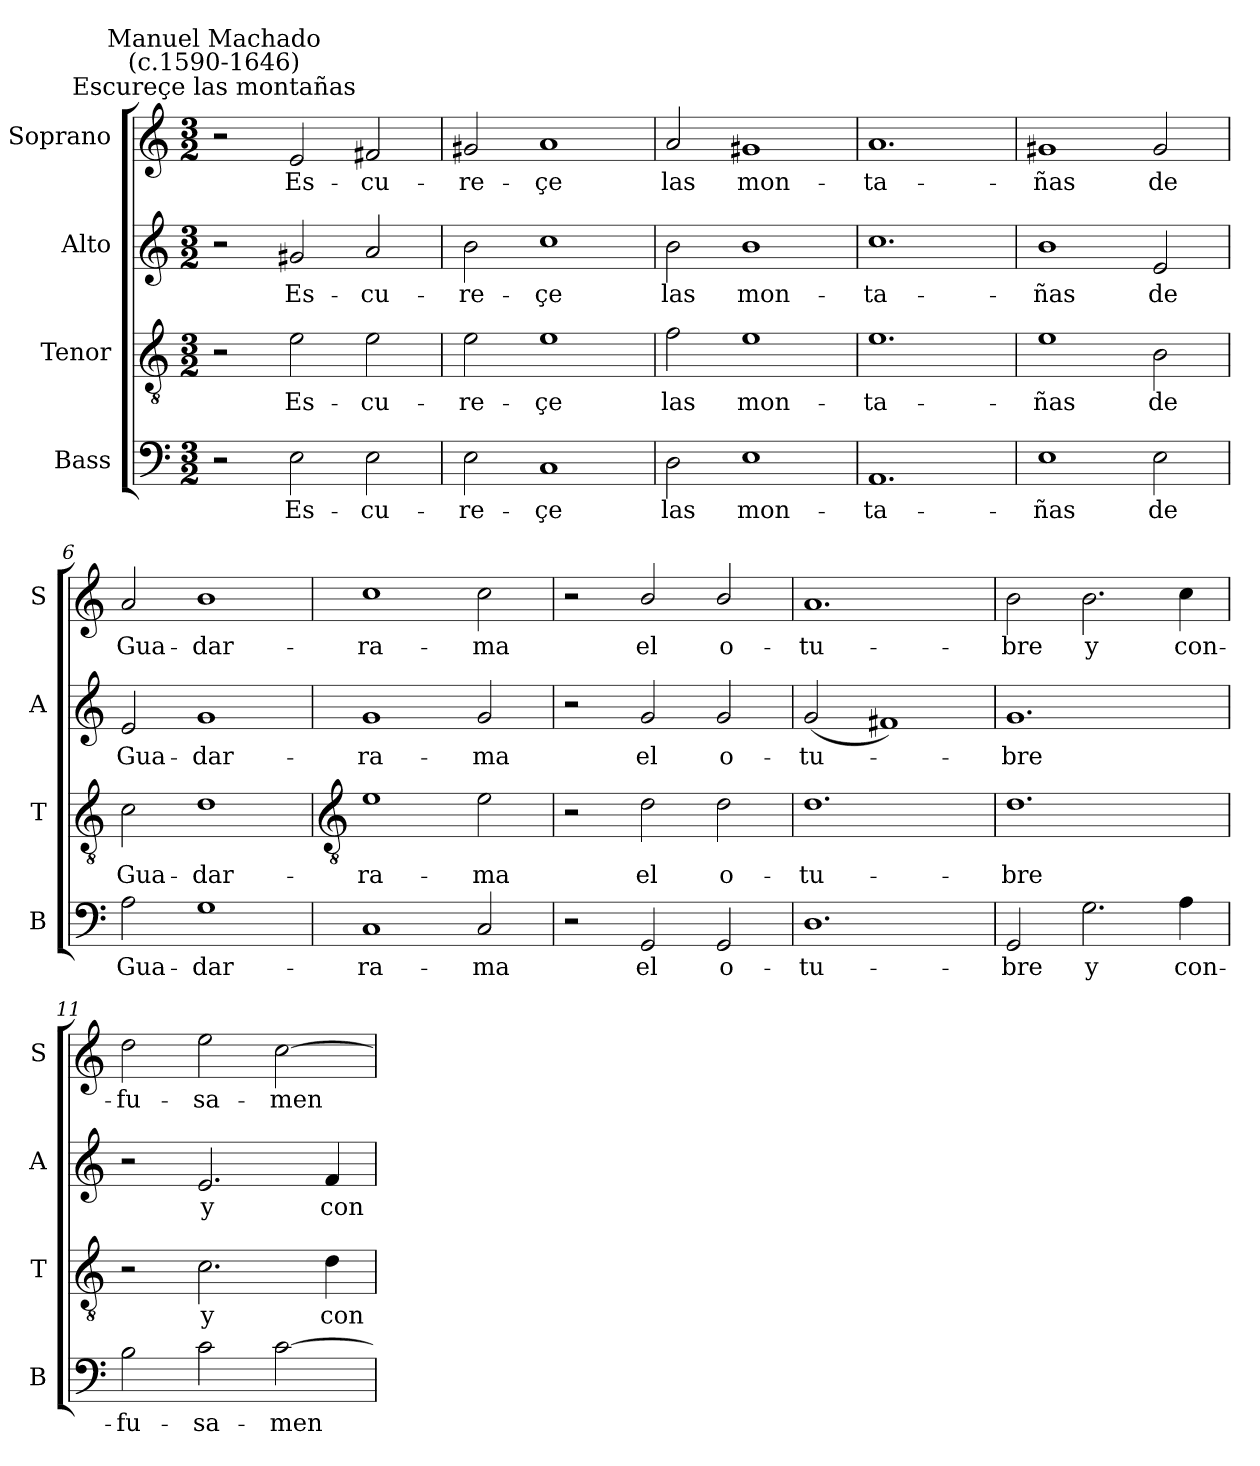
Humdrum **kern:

**kern	**text	**kern	**text	**kern	**text	**kern	**text
*part4	*part4	*part3	*part3	*part2	*part2	*part1	*part1
*staff4	*staff4	*staff3	*staff3	*staff2	*staff2	*staff1	*staff1
*I"Bass	*	*I"Tenor	*	*I"Alto	*	*I"Soprano	*
*I'B	*	*I'T	*	*I'A	*	*I'S	*
*clefF4	*	*clefGv2	*	*clefG2	*	*clefG2	*
*k[]	*	*k[]	*	*k[]	*	*k[]	*
*C:	*	*C:	*	*C:	*	*C:	*
*M3/2	*	*M3/2	*	*M3/2	*	*M3/2	*
=1	=1	=1	=1	=1	=1	=1	=1
!	!	!	!	!	!	!LO:TX:a:cj:t=Escureçe las montañas	!
!	!	!	!	!	!	!LO:TX:a:cj:t=Manuel Machado\n(c.1590-1646)	!
2r	.	2r	.	2r	.	2r	.
!	!LO:LY:b	!	!LO:LY:b	!	!LO:LY:b	!	!LO:LY:b
2E	Es-	2e	Es-	2g#X	Es-	2e	Es-
!	!LO:LY:b	!	!LO:LY:b	!	!LO:LY:b	!	!LO:LY:b
2E	-cu-	2e	-cu-	2a	-cu-	2f#X	-cu-
=2	=2	=2	=2	=2	=2	=2	=2
!	!LO:LY:b	!	!LO:LY:b	!	!LO:LY:b	!	!LO:LY:b
2E	-re-	2e	-re-	2b	-re-	2g#X	-re-
!	!LO:LY:b	!	!LO:LY:b	!	!LO:LY:b	!	!LO:LY:b
1C	-çe	1e	-çe	1cc	-çe	1a	-çe
=3	=3	=3	=3	=3	=3	=3	=3
!	!LO:LY:b	!	!LO:LY:b	!	!LO:LY:b	!	!LO:LY:b
2D	las	2f	las	2b	las	2a	las
!	!LO:LY:b	!	!LO:LY:b	!	!LO:LY:b	!	!LO:LY:b
1E	mon-	1e	mon-	1b	mon-	1g#X	mon-
=4	=4	=4	=4	=4	=4	=4	=4
!	!LO:LY:b	!	!LO:LY:b	!	!LO:LY:b	!	!LO:LY:b
1.AA	-ta-	1.e	-ta-	1.cc	-ta-	1.a	-ta-
=5	=5	=5	=5	=5	=5	=5	=5
!	!LO:LY:b	!	!LO:LY:b	!	!LO:LY:b	!	!LO:LY:b
1E	-ñas	1e	-ñas	1b	-ñas	1g#X	-ñas
!	!LO:LY:b	!	!LO:LY:b	!	!LO:LY:b	!	!LO:LY:b
2E	de	2B	de	2e	de	2g#	de
=6	=6	=6	=6	=6	=6	=6	=6
!	!LO:LY:b	!	!LO:LY:b	!	!LO:LY:b	!	!LO:LY:b
2A	Gua-	2c	Gua-	2e	Gua-	2a	Gua-
!	!LO:LY:b	!	!LO:LY:b	!	!LO:LY:b	!	!LO:LY:b
1G	-dar-	1d	-dar-	1g	-dar-	1b	-dar-
!!LO:LB:g=z
=7	=7	=7	=7	=7	=7	=7	=7
*	*	*clefGv2	*	*	*	*	*
!	!LO:LY:b	!	!LO:LY:b	!	!LO:LY:b	!	!LO:LY:b
1C	-ra-	1e	-ra-	1g	-ra-	1cc	-ra-
!	!LO:LY:b	!	!LO:LY:b	!	!LO:LY:b	!	!LO:LY:b
2C	-ma	2e	-ma	2g	-ma	2cc	-ma
=8	=8	=8	=8	=8	=8	=8	=8
2r	.	2r	.	2r	.	2r	.
!	!LO:LY:b	!	!LO:LY:b	!	!LO:LY:b	!	!LO:LY:b
2GG	el	2d	el	2g	el	2b/	el
!	!LO:LY:b	!	!LO:LY:b	!	!LO:LY:b	!	!LO:LY:b
2GG	o-	2d	o-	2g	o-	2b/	o-
=9	=9	=9	=9	=9	=9	=9	=9
!	!LO:LY:b	!	!LO:LY:b	!	!LO:LY:b	!	!LO:LY:b
1.D	-tu-	1.d	-tu-	(<2g	-tu-	1.a	-tu-
.	.	.	.	1f#X)	.	.	.
=10	=10	=10	=10	=10	=10	=10	=10
!	!LO:LY:b	!	!LO:LY:b	!	!LO:LY:b	!	!LO:LY:b
2GG	-bre	1.d	-bre	1.g	bre	2b	-bre
!	!LO:LY:b	!	!	!	!	!	!LO:LY:b
2.G	y	.	.	.	.	2.b	y
!	!LO:LY:b	!	!	!	!	!	!LO:LY:b
4A	con-	.	.	.	.	4cc	con-
=11	=11	=11	=11	=11	=11	=11	=11
!	!LO:LY:b	!	!	!	!	!	!LO:LY:b
2B	-fu-	2r	.	2r	.	2dd	-fu-
!	!LO:LY:b	!	!LO:LY:b	!	!LO:LY:b	!	!LO:LY:b
2c	-sa-	2.c	y	2.e	y	2ee	-sa-
!	!LO:LY:b	!	!	!	!	!	!LO:LY:b
[2c	-men-	.	.	.	.	[2cc	-men-
!	!	!	!LO:LY:b	!	!LO:LY:b	!	!
.	.	4d	con-	4f	con-	.	.
=	=	=	=	=	=	=	=
*-	*-	*-	*-	*-	*-	*-	*-
